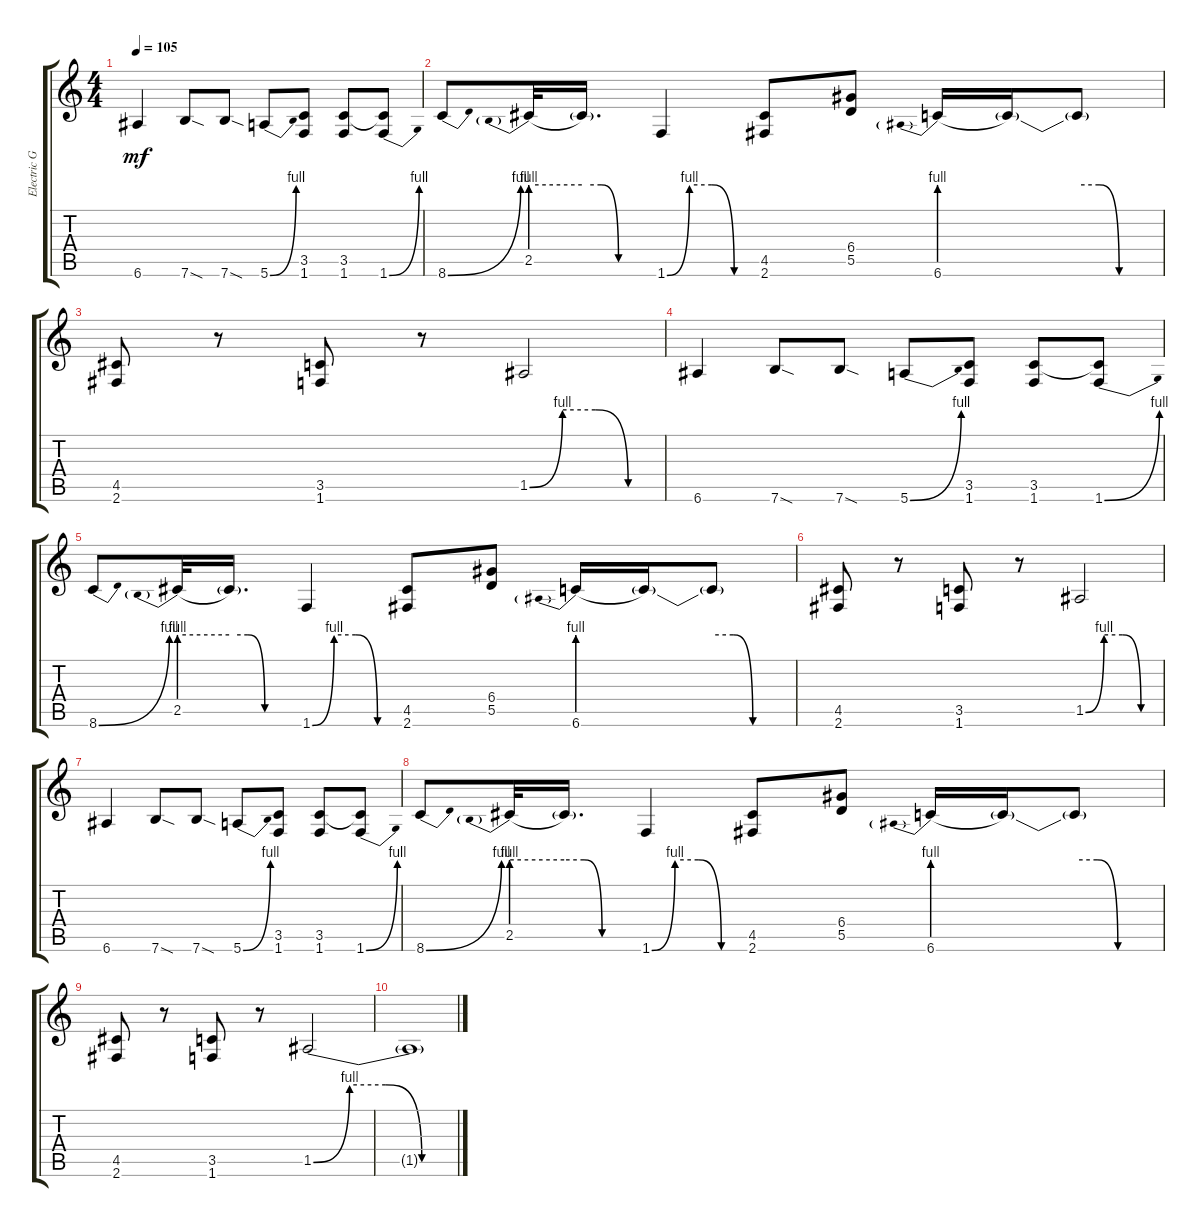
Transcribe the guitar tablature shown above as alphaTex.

\track ("Electric Guitar" "Electric G") {instrument overdrivenguitar}
\staff {score tabs}
\tuning (E4 B3 G3 D3 A2 E2) {hide}
\ts (4 4)
\tempo 105
\clef g2
\ks c
6.6.4{dy mf} 7.6{sod}.8 7.6{sod}.8 5.6{be (bend 0 0 60 4)}.8 (3.5 1.6).8 (3.5 1.6).8 (3.5{t} 1.6{be (bend 0 0 60 4)}).8 |
8.6{be (bend 0 0 60 4)}.8 2.5{be (prebend 0 4 60 4)}.32 2.5{be (custom 0 4 15 4 30 0 60 0) t}.16{d} 1.6{be (custom 0 0 15 4 30 4 45 0 60 0)}.4 (4.5 2.6).8 (6.4 5.5).8 6.6{be (prebend 0 4 60 4)}.16 6.6{t}.16 6.6{be (custom 0 4 15 4 30 0 60 0) t}.8 |
(4.5 2.6).8 r.8 (3.5 1.6).8 r.8 1.5{be (custom 0 0 15 4 30 4 45 0 60 0)}.2 |
6.6.4 7.6{sod}.8 7.6{sod}.8 5.6{be (bend 0 0 60 4)}.8 (3.5 1.6).8 (3.5 1.6).8 (3.5{t} 1.6{be (bend 0 0 60 4)}).8 |
8.6{be (bend 0 0 60 4)}.8 2.5{be (prebend 0 4 60 4)}.32 2.5{be (custom 0 4 15 4 30 0 60 0) t}.16{d} 1.6{be (custom 0 0 15 4 30 4 45 0 60 0)}.4 (4.5 2.6).8 (6.4 5.5).8 6.6{be (prebend 0 4 60 4)}.16 6.6{t}.16 6.6{be (custom 0 4 15 4 30 0 60 0) t}.8 |
(4.5 2.6).8 r.8 (3.5 1.6).8 r.8 1.5{be (custom 0 0 15 4 30 4 45 0 60 0)}.2 |
6.6.4 7.6{sod}.8 7.6{sod}.8 5.6{be (bend 0 0 60 4)}.8 (3.5 1.6).8 (3.5 1.6).8 (3.5{t} 1.6{be (bend 0 0 60 4)}).8 |
8.6{be (bend 0 0 60 4)}.8 2.5{be (prebend 0 4 60 4)}.32 2.5{be (custom 0 4 15 4 30 0 60 0) t}.16{d} 1.6{be (custom 0 0 15 4 30 4 45 0 60 0)}.4 (4.5 2.6).8 (6.4 5.5).8 6.6{be (prebend 0 4 60 4)}.16 6.6{t}.16 6.6{be (custom 0 4 15 4 30 0 60 0) t}.8 |
(4.5 2.6).8 r.8 (3.5 1.6).8 r.8 1.5{be (custom 0 0 15 4 30 4 45 0 60 0)}.2 |
1.5{t}.1
